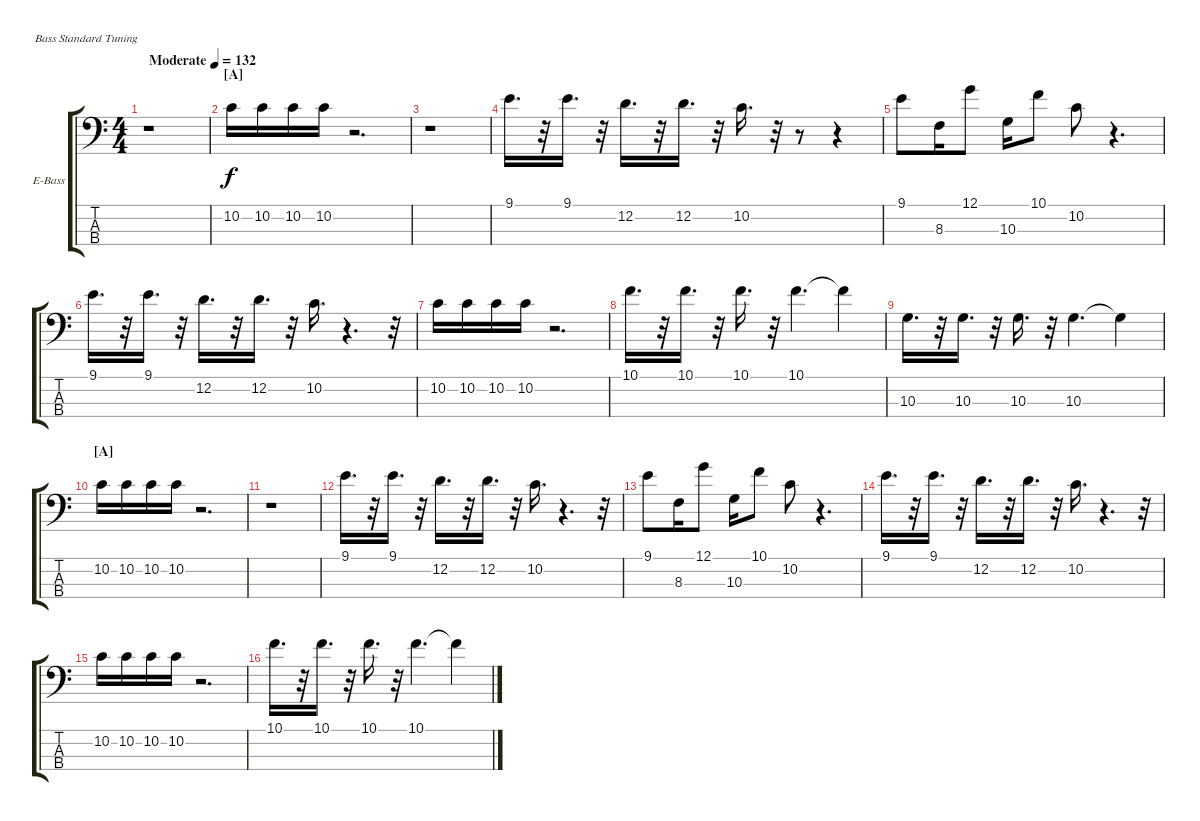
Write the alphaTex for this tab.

\bracketExtendMode groupsimilarinstruments
\firstSystemTrackNameOrientation horizontal
\otherSystemsTrackNameOrientation horizontal
\track ("Nikolai Fraiture" "E-Bass") {instrument electricbassfinger}
\staff {score tabs}
\tuning (G2 D2 A1 E1)
\ts (4 4)
\beaming (8 2 2 2 2)
\tempo (132 "Moderate")
\clef f4
\ks c
r.1{dy f instrument electricbassfinger} |
\section ("A" "")
10.2.16 10.2.16 10.2.16 10.2.16 r.2{d} |
r.1 |
9.1.16{d} r.32 9.1.16{d} r.32 12.2.16{d} r.32 12.2.16{d} r.32 10.2.16{d} r.32 r.8 r.4 |
9.1.8 8.3.16 12.1.8 10.3.16 10.1.8 10.2.8 r.4{d} |
9.1.16{d} r.32 9.1.16{d} r.32 12.2.16{d} r.32 12.2.16{d} r.32 10.2.16{d} r.4{d} r.32 |
10.2.16 10.2.16 10.2.16 10.2.16 r.2{d} |
10.1.16{d} r.32 10.1.16{d} r.32 10.1.16{d} r.32 10.1.4{d} 10.1{t}.4 |
10.3.16{d} r.32 10.3.16{d} r.32 10.3.16{d} r.32 10.3.4{d} 10.3{t}.4 |
\section ("A" "")
10.2.16 10.2.16 10.2.16 10.2.16 r.2{d} |
r.1 |
9.1.16{d} r.32 9.1.16{d} r.32 12.2.16{d} r.32 12.2.16{d} r.32 10.2.16{d} r.4{d} r.32 |
9.1.8 8.3.16 12.1.8 10.3.16 10.1.8 10.2.8 r.4{d} |
9.1.16{d} r.32 9.1.16{d} r.32 12.2.16{d} r.32 12.2.16{d} r.32 10.2.16{d} r.4{d} r.32 |
10.2.16 10.2.16 10.2.16 10.2.16 r.2{d} |
10.1.16{d} r.32 10.1.16{d} r.32 10.1.16{d} r.32 10.1.4{d} 10.1{t}.4
